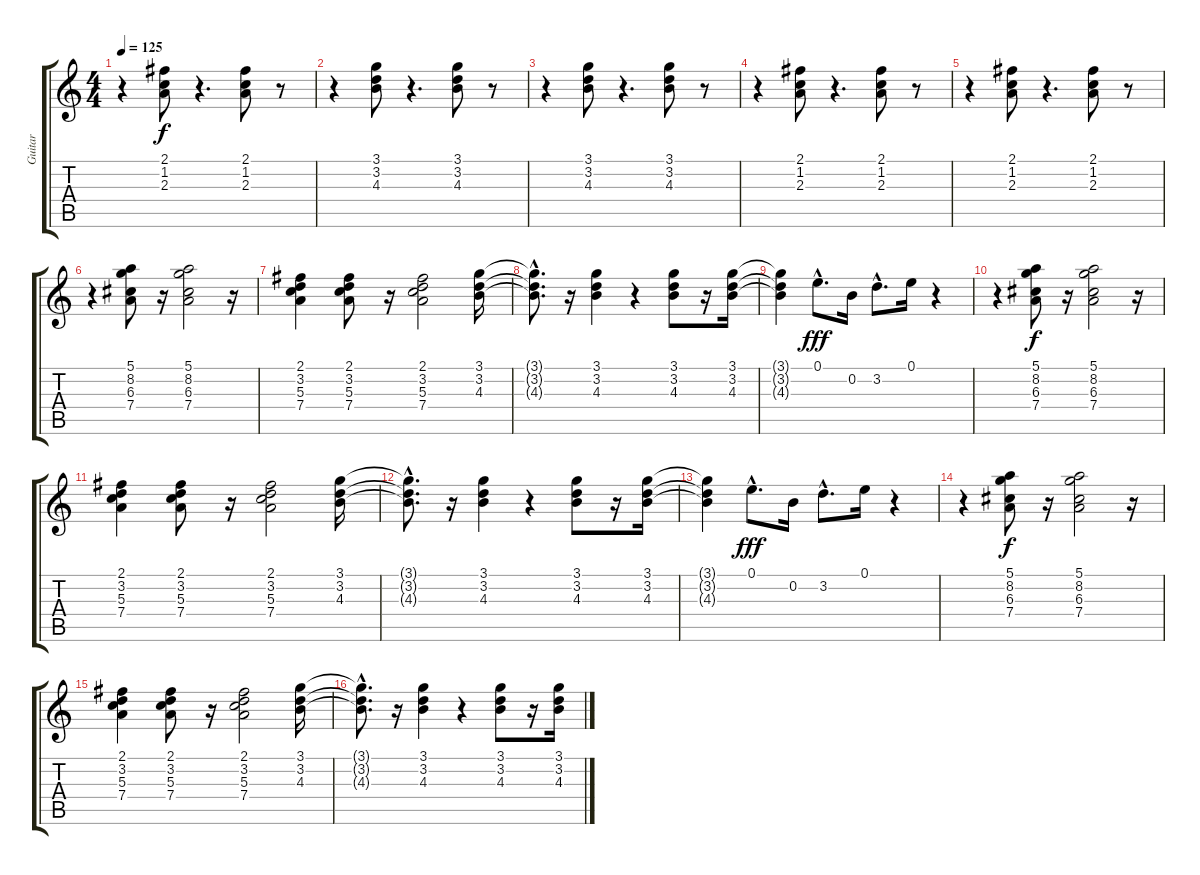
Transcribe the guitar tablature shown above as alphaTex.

\track ("Guitar" "Guitar") {instrument acousticguitarsteel}
\staff {score tabs}
\tuning (E4 B3 G3 D3 A2 E2) {hide}
\ts (4 4)
\tempo 125
\clef g2
\ks c
r.4{dy f} (2.1 1.2 2.3).8 r.4{d} (2.1 1.2 2.3).8 r.8 |
r.4 (3.1 3.2 4.3).8 r.4{d} (3.1 3.2 4.3).8 r.8 |
r.4 (3.1 3.2 4.3).8 r.4{d} (3.1 3.2 4.3).8 r.8 |
r.4 (2.1 1.2 2.3).8 r.4{d} (2.1 1.2 2.3).8 r.8 |
r.4 (2.1 1.2 2.3).8 r.4{d} (2.1 1.2 2.3).8 r.8 |
r.4 (5.1 8.2 6.3 7.4).8 r.16 (5.1 8.2 6.3 7.4).2 r.16 |
(2.1 3.2 5.3 7.4).4 (2.1 3.2 5.3 7.4).8 r.16 (2.1 3.2 5.3 7.4).2 (3.1 3.2 4.3).16 |
(3.1{hac t} 3.2{hac t} 4.3{hac t}).8{d} r.16 (3.1 3.2 4.3).4 r.4 (3.1 3.2 4.3).8 r.16 (3.1 3.2 4.3).16 |
(3.1{t} 3.2{t} 4.3{t}).4 0.1{hac}.8{d dy fff} 0.2.16 3.2{hac}.8{d} 0.1.16 r.4 |
r.4 (5.1 8.2 6.3 7.4).8{dy f} r.16 (5.1 8.2 6.3 7.4).2 r.16 |
(2.1 3.2 5.3 7.4).4 (2.1 3.2 5.3 7.4).8 r.16 (2.1 3.2 5.3 7.4).2 (3.1 3.2 4.3).16 |
(3.1{hac t} 3.2{hac t} 4.3{hac t}).8{d} r.16 (3.1 3.2 4.3).4 r.4 (3.1 3.2 4.3).8 r.16 (3.1 3.2 4.3).16 |
(3.1{t} 3.2{t} 4.3{t}).4 0.1{hac}.8{d dy fff} 0.2.16 3.2{hac}.8{d} 0.1.16 r.4 |
r.4 (5.1 8.2 6.3 7.4).8{dy f} r.16 (5.1 8.2 6.3 7.4).2 r.16 |
(2.1 3.2 5.3 7.4).4 (2.1 3.2 5.3 7.4).8 r.16 (2.1 3.2 5.3 7.4).2 (3.1 3.2 4.3).16 |
(3.1{hac t} 3.2{hac t} 4.3{hac t}).8{d} r.16 (3.1 3.2 4.3).4 r.4 (3.1 3.2 4.3).8 r.16 (3.1 3.2 4.3).16
